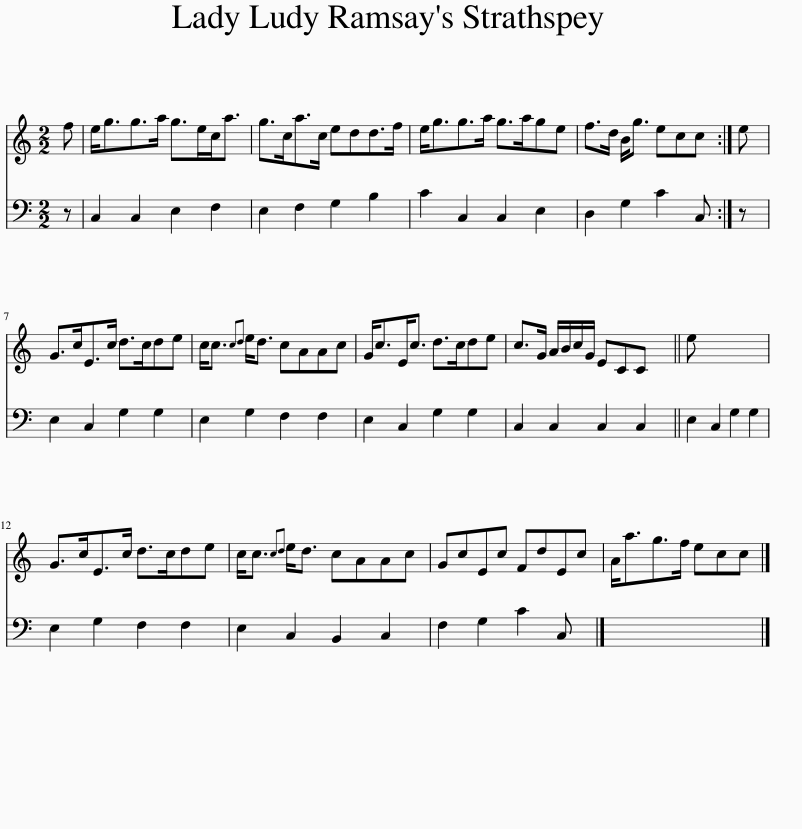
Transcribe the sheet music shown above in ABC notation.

X:1
%%score 1 2
L:1/8
M:2/2
I:linebreak $
K:C
V:1 treble
V:2 bass
V:1
 f | e<gg>a g>ec<a | g>ca>c edd>f | e<gg>a g>age | f>d B<g ecc :| %5
 e |$ G>cE>c d>cde | c<c{cd} e<d cAAc | G<cE<c d>cde | c>G A/B/c/G/ ECC x || %10
 e x7 |$ G>cE>c d>cde | c<c{cd} e<d cAAc | GcEc FdEc | A<ag>f ecc |] %15
V:2
 z | C,2 C,2 E,2 F,2 | E,2 F,2 G,2 B,2 | C2 C,2 C,2 E,2 | D,2 G,2 C2 C, :| %5
 z |$ E,2 C,2 G,2 G,2 | E,2 G,2 F,2 F,2 | E,2 C,2 G,2 G,2 | C,2 C,2 C,2 C,2 || %10
 E,2 C,2 G,2 G,2 |$ E,2 G,2 F,2 F,2 | E,2 C,2 B,,2 C,2 | F,2 G,2 C2 C, x | x7 |] %15
